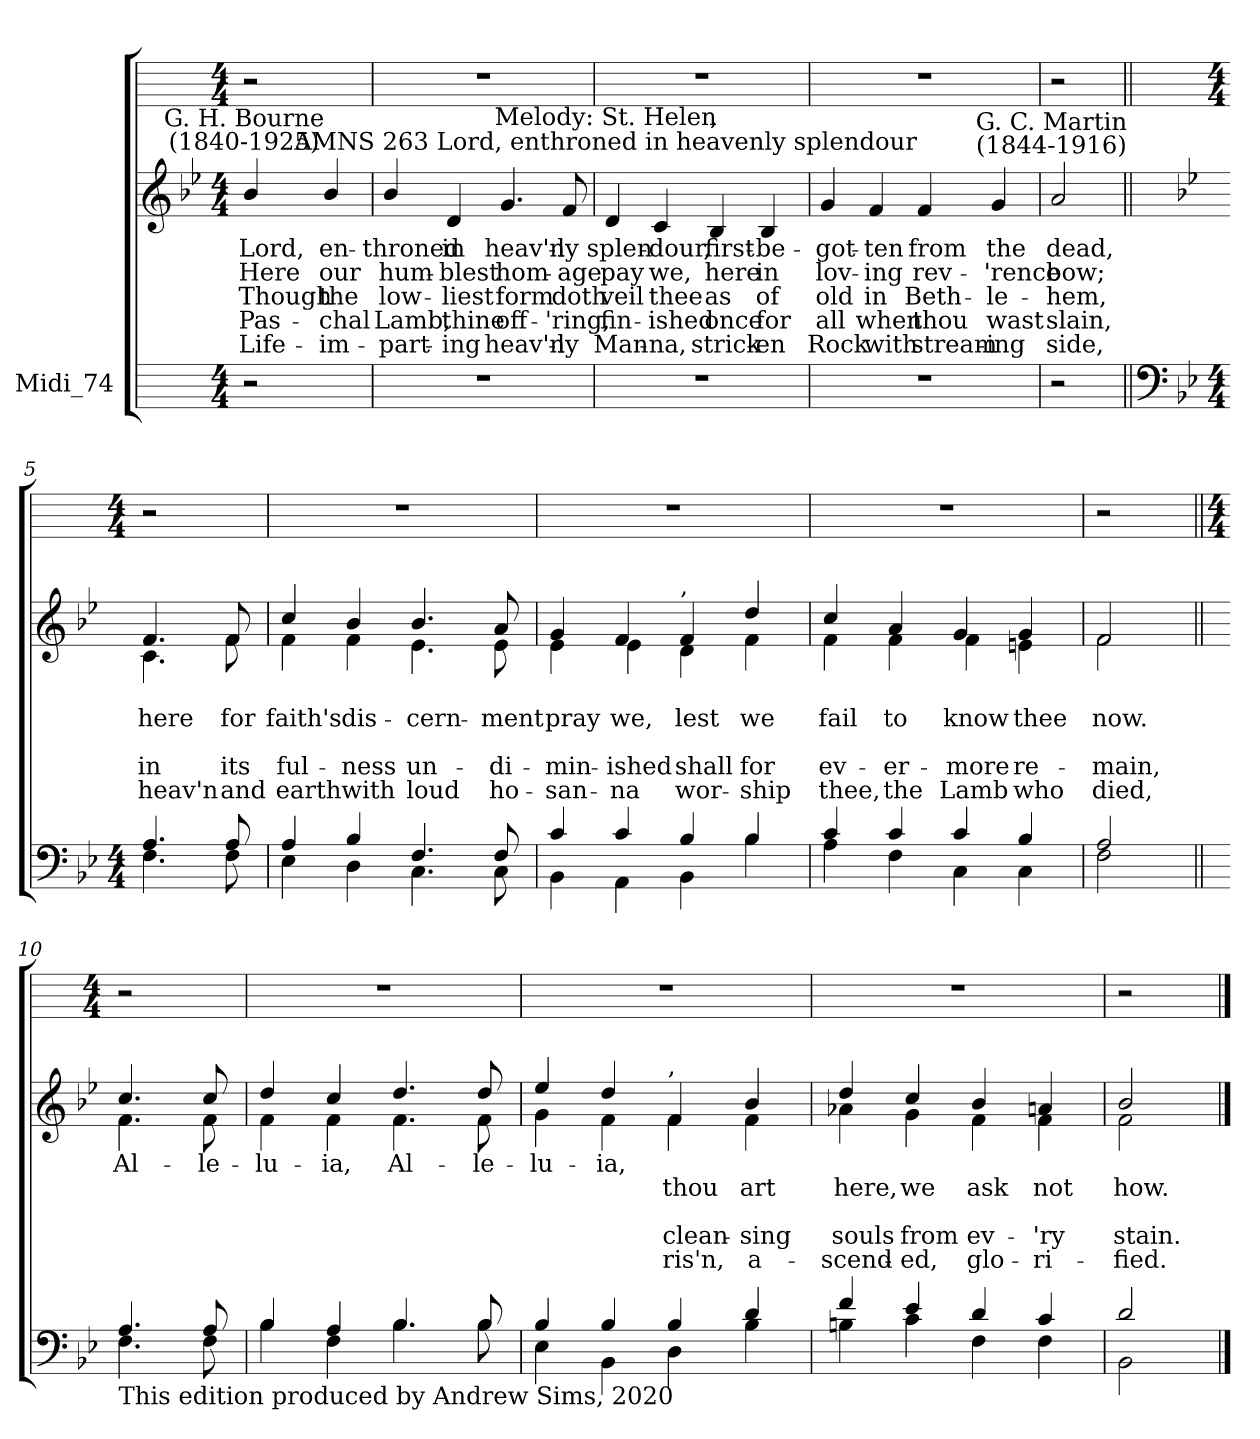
**kern	**kern	**text	**text	**text	**text	**text	**kern
*part3	*part2	*part2	*part2	*part2	*part2	*part2	*part1
*staff3	*staff2	*staff2	*staff2	*staff2	*staff2	*staff2	*staff1
*I"Midi_74	*	*	*	*	*	*	*
*	*clefG2	*	*	*	*	*	*
*	*k[b-e-]	*	*	*	*	*	*
*	*B-:	*	*	*	*	*	*
*M4/4	*M4/4	*	*	*	*	*	*M4/4
=	=	=	=	=	=	=	=
!	!LO:TX:a:cj:t=G. H. Bourne\n(1840-1925)	!	!	!	!	!	!
!	!	!LO:LY:b	!LO:LY:b	!LO:LY:b	!LO:LY:b	!LO:LY:b	!
2r	4b-/	Lord,	Here	Though	Pas-	-Life-	2r
!	!	!LO:LY:b	!LO:LY:b	!LO:LY:b	!LO:LY:b	!LO:LY:b	!
.	4b-/	-en-	-our	the	chal	im-	.
=1	=1	=1	=1	=1	=1	=1	=1
!	!	!LO:LY:b	!LO:LY:b	!LO:LY:b	!LO:LY:b	!LO:LY:b	!
1r	4b-/	-throned	hum-	-low-	-Lamb,	part-	1r
!	!	!LO:LY:b	!LO:LY:b	!LO:LY:b	!LO:LY:b	!LO:LY:b	!
.	4d	-in	blest	liest	thine	ing	.
!	!	!LO:LY:b	!LO:LY:b	!LO:LY:b	!LO:LY:b	!LO:LY:b	!
.	4.g	heav'n-	-hom-	-form	off-	-heav'n-	.
!	!	!LO:LY:b	!LO:LY:b	!LO:LY:b	!LO:LY:b	!LO:LY:b	!
.	8f	-ly	age	doth	'ring,	ly	.
=2	=2	=2	=2	=2	=2	=2	=2
!	!LO:TX:a:cj:t=AMNS 263 Lord, enthroned in heavenly splendour	!	!	!	!	!	!
!	!LO:TX:a:cj:t=Melody&colon; St. Helen	!	!	!	!	!	!
!	!	!LO:LY:b	!LO:LY:b	!LO:LY:b	!LO:LY:b	!LO:LY:b	!
1r	4d	splen-	-pay	veil	fin-	-Man-	1r
!	!	!LO:LY:b	!LO:LY:b	!LO:LY:b	!LO:LY:b	!LO:LY:b	!
.	4c	-dour,	we,	thee	ished	na,	.
!	!LO:TX:a:t=,	!	!	!	!	!	!
!	!	!LO:LY:b	!LO:LY:b	!LO:LY:b	!LO:LY:b	!LO:LY:b	!
.	4B-	first-	-here	as	once	strick-	.
!	!	!LO:LY:b	!LO:LY:b	!LO:LY:b	!LO:LY:b	!LO:LY:b	!
.	4B-	-be-	-in	of	for	en	.
=3	=3	=3	=3	=3	=3	=3	=3
!	!	!LO:LY:b	!LO:LY:b	!LO:LY:b	!LO:LY:b	!LO:LY:b	!
1r	4g	got-	-lov-	-old	all	Rock	1r
!	!	!LO:LY:b	!LO:LY:b	!LO:LY:b	!LO:LY:b	!LO:LY:b	!
.	4f	ten	ing	in	when	with	.
!	!	!LO:LY:b	!LO:LY:b	!LO:LY:b	!LO:LY:b	!LO:LY:b	!
.	4f	from	rev-	-Beth-	-thou	stream-	.
!	!	!LO:LY:b	!LO:LY:b	!LO:LY:b	!LO:LY:b	!LO:LY:b	!
.	4g	-the	'rence	le-	-wast	ing	.
=4	=4	=4	=4	=4	=4	=4	=4
!	!LO:TX:a:cj:t=G. C. Martin\n(1844-1916)	!	!	!	!	!	!
!	!	!LO:LY:b	!LO:LY:b	!LO:LY:b	!LO:LY:b	!LO:LY:b	!
2r	2a	dead,	bow;	hem,	slain,	side,	2r
!!LO:LB:g=z
=5||	=5||	=5||	=5||	=5||	=5||	=5||	=5||
*clefF4	*	*	*	*	*	*	*
*k[b-e-]	*	*	*	*	*	*	*
*B-:	*	*	*	*	*	*	*
*M4/4	*	*	*	*	*	*	*M4/4
*^	*	*	*	*	*	*	*
!	!	!	!LO:LY:b	!	!LO:LY:b	!	!LO:LY:b	!
*	*	*^	*	*	*	*	*	*
!	!	!	!	!	!LO:LY:b	!	!LO:LY:b	!	!
4.A/	4.F\	4.f/	4.c\	.	here	.	in	heav'n	2r
!	!	!	!	!LO:LY:b	!	!LO:LY:b	!	!LO:LY:b	!
!	!	!	!	!	!LO:LY:b	!	!LO:LY:b	!	!
8A/	8F\	8f/	8f\	.	for	.	its	and	.
=6	=6	=6	=6	=6	=6	=6	=6	=6	=6
!	!	!	!	!LO:LY:b	!	!LO:LY:b	!	!LO:LY:b	!
!	!	!	!	!	!LO:LY:b	!	!LO:LY:b	!	!
4A/	4E-\	4cc/	4f\	.	-faith's	.	ful-	earth	1r
!	!	!	!	!LO:LY:b	!	!LO:LY:b	!	!LO:LY:b	!
!	!	!	!	!	!LO:LY:b	!	!LO:LY:b	!	!
4B-/	4D\	4b-/	4f\	.	-dis-	.	-ness	with	.
!	!	!	!	!LO:LY:b	!	!LO:LY:b	!	!LO:LY:b	!
!	!	!	!	!	!LO:LY:b	!	!LO:LY:b	!	!
4.F/	4.C\	4.b-/	4.e-\	.	cern-	.	-un-	-loud	.
!	!	!	!	!LO:LY:b	!	!LO:LY:b	!	!LO:LY:b	!
!	!	!	!	!	!LO:LY:b	!	!LO:LY:b	!	!
8F/	8C\	8a/	8e-\	.	-ment	.	di-	ho-	.
=7	=7	=7	=7	=7	=7	=7	=7	=7	=7
!	!	!	!	!LO:LY:b	!	!LO:LY:b	!	!LO:LY:b	!
!	!	!	!	!	!LO:LY:b	!	!LO:LY:b	!	!
4c/	4BB-\	4g/	4e-\	.	pray	.	min-	san-	1r
!	!	!	!	!LO:LY:b	!	!LO:LY:b	!	!LO:LY:b	!
!	!	!	!	!	!LO:LY:b	!	!LO:LY:b	!	!
4c/	4AA\	4f/	4e-\	.	-we,	.	ished	na	.
!	!	!LO:TX:a:t=,	!	!	!	!	!	!	!
!	!	!	!	!LO:LY:b	!	!LO:LY:b	!	!LO:LY:b	!
!	!	!	!	!	!LO:LY:b	!	!LO:LY:b	!	!
4B-/	4BB-\	4f/	4d\	.	lest	.	shall	wor-	.
!	!	!	!	!LO:LY:b	!	!LO:LY:b	!	!LO:LY:b	!
!	!	!	!	!	!LO:LY:b	!	!LO:LY:b	!	!
4B-/	4B-\	4dd/	4f\	.	we	.	for	ship	.
=8	=8	=8	=8	=8	=8	=8	=8	=8	=8
!	!	!	!	!LO:LY:b	!	!LO:LY:b	!	!LO:LY:b	!
!	!	!	!	!	!LO:LY:b	!	!LO:LY:b	!	!
4c/	4A\	4cc/	4f\	.	fail	.	ev-	thee,	1r
!	!	!	!	!LO:LY:b	!	!LO:LY:b	!	!LO:LY:b	!
!	!	!	!	!	!LO:LY:b	!	!LO:LY:b	!	!
4c/	4F\	4a/	4f\	.	-to	.	er-	the	.
!	!	!	!	!LO:LY:b	!	!LO:LY:b	!	!LO:LY:b	!
!	!	!	!	!	!LO:LY:b	!	!LO:LY:b	!	!
4c/	4C\	4g/	4f\	.	-know	.	more	-Lamb	.
!	!	!	!	!LO:LY:b	!	!LO:LY:b	!	!LO:LY:b	!
!	!	!	!	!	!LO:LY:b	!	!LO:LY:b	!	!
4B-/	4C\	4g/	4en\	.	thee	.	re-	who	.
=9	=9	=9	=9	=9	=9	=9	=9	=9	=9
!	!	!	!	!LO:LY:b	!	!LO:LY:b	!	!LO:LY:b	!
!	!	!	!	!	!LO:LY:b	!	!LO:LY:b	!	!
2A/	2F\	2f/	2f\	.	now.	.	main,	died,	2r
!!LO:LB:g=z
=10||	=10||	=10||	=10||	=10||	=10||	=10||	=10||	=10||	=10||
*	*	*	*	*	*	*	*	*	*M4/4
!LO:TX:b:t=This edition produced by Andrew Sims, 2020	!	!	!	!	!	!	!	!	!
!	!	!	!	!LO:LY:b	!	!	!	!	!
4.A/	4.F\	4.cc/	4.f\	Al-	.	.	.	.	2r
!	!	!	!	!LO:LY:b	!	!	!	!	!
8A/	8F\	8cc/	8f\	-le-	.	.	.	.	.
=11	=11	=11	=11	=11	=11	=11	=11	=11	=11
!	!	!	!	!LO:LY:b	!	!	!	!	!
4B-/	4B-\	4dd/	4f\	-lu-	.	.	.	.	1r
!	!	!	!	!LO:LY:b	!	!	!	!	!
4A/	4F\	4cc/	4f\	-ia,	.	.	.	.	.
!	!	!	!	!LO:LY:b	!	!	!	!	!
4.B-/	4.B-\	4.dd/	4.f\	Al-	.	.	.	.	.
!	!	!	!	!LO:LY:b	!	!	!	!	!
8B-/	8B-\	8dd/	8f\	-le-	.	.	.	.	.
=12	=12	=12	=12	=12	=12	=12	=12	=12	=12
!	!	!	!	!LO:LY:b	!	!	!	!	!
4B-/	4E-\	4ee-/	4g\	-lu-	.	.	.	.	1r
!	!	!	!	!LO:LY:b	!	!	!	!	!
4B-/	4BB-\	4dd/	4f\	-ia,	.	.	.	.	.
!	!	!LO:TX:a:t=,	!	!	!	!	!	!	!
!	!	!	!	!LO:LY:b	!	!LO:LY:b	!	!LO:LY:b	!
!	!	!	!	!	!LO:LY:b	!	!LO:LY:b	!	!
4B-/	4D\	4f/	4f\	.	-thou	.	clean-	ris'n,	.
!	!	!	!	!LO:LY:b	!	!LO:LY:b	!	!LO:LY:b	!
!	!	!	!	!	!LO:LY:b	!	!LO:LY:b	!	!
4d/	4B-\	4b-/	4f\	.	-art	.	sing	a-	.
=13	=13	=13	=13	=13	=13	=13	=13	=13	=13
!	!	!	!	!LO:LY:b	!	!LO:LY:b	!	!LO:LY:b	!
!	!	!	!	!	!LO:LY:b	!	!LO:LY:b	!	!
4f/	4Bn\	4dd/	4a-X\	.	-here,	.	souls	-scend-	1r
!	!	!	!	!LO:LY:b	!	!LO:LY:b	!	!LO:LY:b	!
!	!	!	!	!	!LO:LY:b	!	!LO:LY:b	!	!
4e-/	4c\	4cc/	4g\	.	we	.	from	ed,	.
!	!	!	!	!LO:LY:b	!	!LO:LY:b	!	!LO:LY:b	!
!	!	!	!	!	!LO:LY:b	!	!LO:LY:b	!	!
4d/	4F\	4b-/	4f\	.	ask	.	ev-	glo-	.
!	!	!	!	!LO:LY:b	!	!LO:LY:b	!	!LO:LY:b	!
!	!	!	!	!	!LO:LY:b	!	!LO:LY:b	!	!
4c/	4F\	4a/	4f\	.	-not	.	'ry	ri-	.
=14	=14	=14	=14	=14	=14	=14	=14	=14	=14
!	!	!	!	!LO:LY:b	!	!LO:LY:b	!	!LO:LY:b	!
!	!	!	!	!	!LO:LY:b	!	!LO:LY:b	!	!
2d/	2BB-\	2b-/	2f\	.	how.	.	stain.	fied.	2r
*v	*v	*	*	*	*	*	*	*	*
*	*v	*v	*	*	*	*	*	*
==	==	==	==	==	==	==	==
*-	*-	*-	*-	*-	*-	*-	*-
